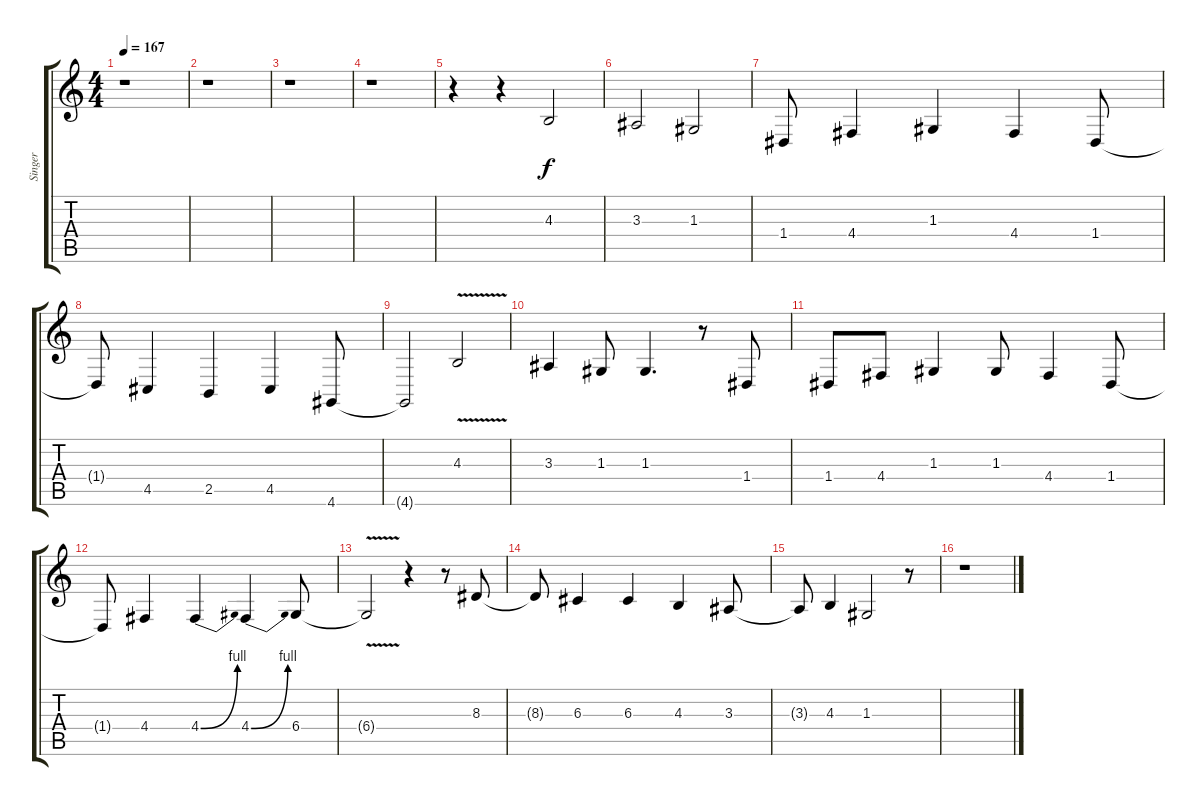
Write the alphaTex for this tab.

\track ("Singer" "Singer") {instrument tenorsax}
\staff {score tabs}
\tuning (E4 B3 G3 D3 A2 E2) {hide}
\ts (4 4)
\tempo 167
\clef g2
\ks c
r.1{dy f} |
r.1 |
r.1 |
r.1 |
r.4 r.4 4.3.2 |
3.3.2 1.3.2 |
1.4.8 4.4.4 1.3.4 4.4.4 1.4.8 |
1.4{t}.8 4.5.4 2.5.4 4.5.4 4.6.8 |
4.6{t}.2 4.3{v}.2 |
3.3.4 1.3.8 1.3.4{d} r.8 1.4.8 |
1.4.8 4.4.8 1.3.4 1.3.8 4.4.4 1.4.8 |
1.4{t}.8 4.4.4 4.4{be (bend 0 0 60 4)}.4 4.4{be (bend 0 0 60 4)}.4 6.4.8 |
6.4{v t}.2 r.4 r.8 8.3.8 |
8.3{t}.8 6.3.4 6.3.4 4.3.4 3.3.8 |
3.3{t}.8 4.3.4 1.3.2 r.8 |
r.1
